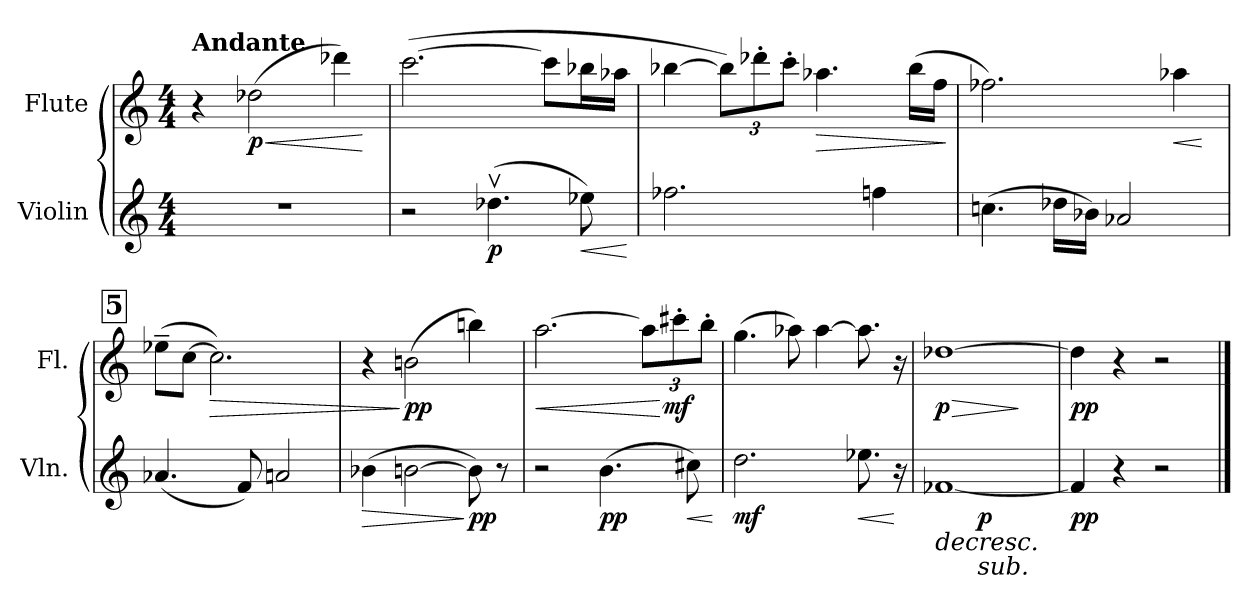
**kern	**dynam	**kern	**dynam
*part2	*part2	*part1	*part1
*staff2	*staff2	*staff1	*staff1
*I"Violin	*	*I"Flute	*
*I'Vln.	*	*I'Fl.	*
*clefG2	*	*clefG2	*
*k[]	*	*k[]	*
*C:	*	*C:	*
*M4/4	*	*M4/4	*
*MM90	*	*MM90	*
=1	=1	=1	=1
!	!	!LO:TX:a:B:t=Andante	!
1r	.	4r	.
!	!	!	!LO:HP:b
!	!	!	!LO:DY:n=1:b
.	.	(>2dd-X\	< p
.	.	4ddd-X\)	.
.	.	.	[
=2	=2	=2	=2
2r	.	(>[2.ccc\	.
!	!LO:DY:b	!	!
(>4.dd-Xv>\	p	.	.
.	.	8ccc\L]	.
!	!LO:HP:b	!	!
8ee-X\)	<	16bb-X\L	.
.	.	16aa-X\JJ	.
.	[	.	.
=3	=3	=3	=3
2.ff-X\	.	[4bb-X\	.
.	.	12bb-\L])	.
.	.	12ddd-X'>\	.
.	.	12ccc'>\J	.
!	!	!	!LO:HP:b
.	.	4.aa-X\	>
4ffn\	.	.	.
.	.	(>16bb-\LL	.
.	.	16ff\JJ	.
.	.	.	]
=4	=4	=4	=4
(>4.ccn\	.	2.ff-X\)	.
16dd-X\LL	.	.	.
16b-X\JJ)	.	.	.
2a-X/	.	.	.
!	!	!	!LO:HP:b
.	.	4aa-X\	<
.	.	.	[
!!LO:LB:g=z
!!LO:REH:place=s1:a:t=5
=5	=5	=5	=5
(<4.a-X/	.	(>8ee-X~>\L	.
.	.	[8cc\J	.
!	!	!	!LO:HP:b
.	.	2.cc\])	>
8f/)	.	.	.
2an/	.	.	.
=6	=6	=6	=6
!	!LO:HP:b	!	!
(>4b-X\	>	4r	.
!	!	!	!LO:DY:n=1:b
[2bn\	.	(>2bn\	] pp
!	!LO:DY:n=1:b	!	!
8b\])	] pp	4bbn\)	.
8r	.	.	.
=7	=7	=7	=7
!	!	!	!LO:HP:b
2r	.	[2.aa\	<
!	!LO:DY:b	!	!
(>4.b\	pp	.	.
.	.	12aa\L]	.
!	!	!	!LO:DY:n=1:b
.	.	12ccc#X'>\	[ mf
!	!LO:HP:b	!	!
8cc#X\)	<	.	.
.	.	12bb'>\J	.
.	[	.	.
=8	=8	=8	=8
!	!LO:DY:b	!	!
2.dd\	mf	(>4.gg\	.
.	.	8aa-X\)	.
.	.	[4aa-\	.
!	!LO:HP:b	!	!
8.ee-X\	<	8.aa-\]	.
16r	[	16r	.
=9	=9	=9	=9
!	!LO:HP:b	!	!LO:HP:b
!	!	!	!LO:DY:n=1:b
*^	*	*	*
[1f-X	4ryy	>	[1dd-X	> p
!	!LO:TX:b:i:t=sub.	!	!	!
!	!	!LO:DY:b	!	!
.	2.ryy	p	.	.
.	.	]	.	]
=10	=10	=10	=10	=10
!	!	!LO:DY:b	!	!LO:DY:b
*v	*v	*	*	*
4f-/]	pp	4dd-\]	pp
4r	.	4r	.
2r	.	2r	.
==	==	==	==
*-	*-	*-	*-
